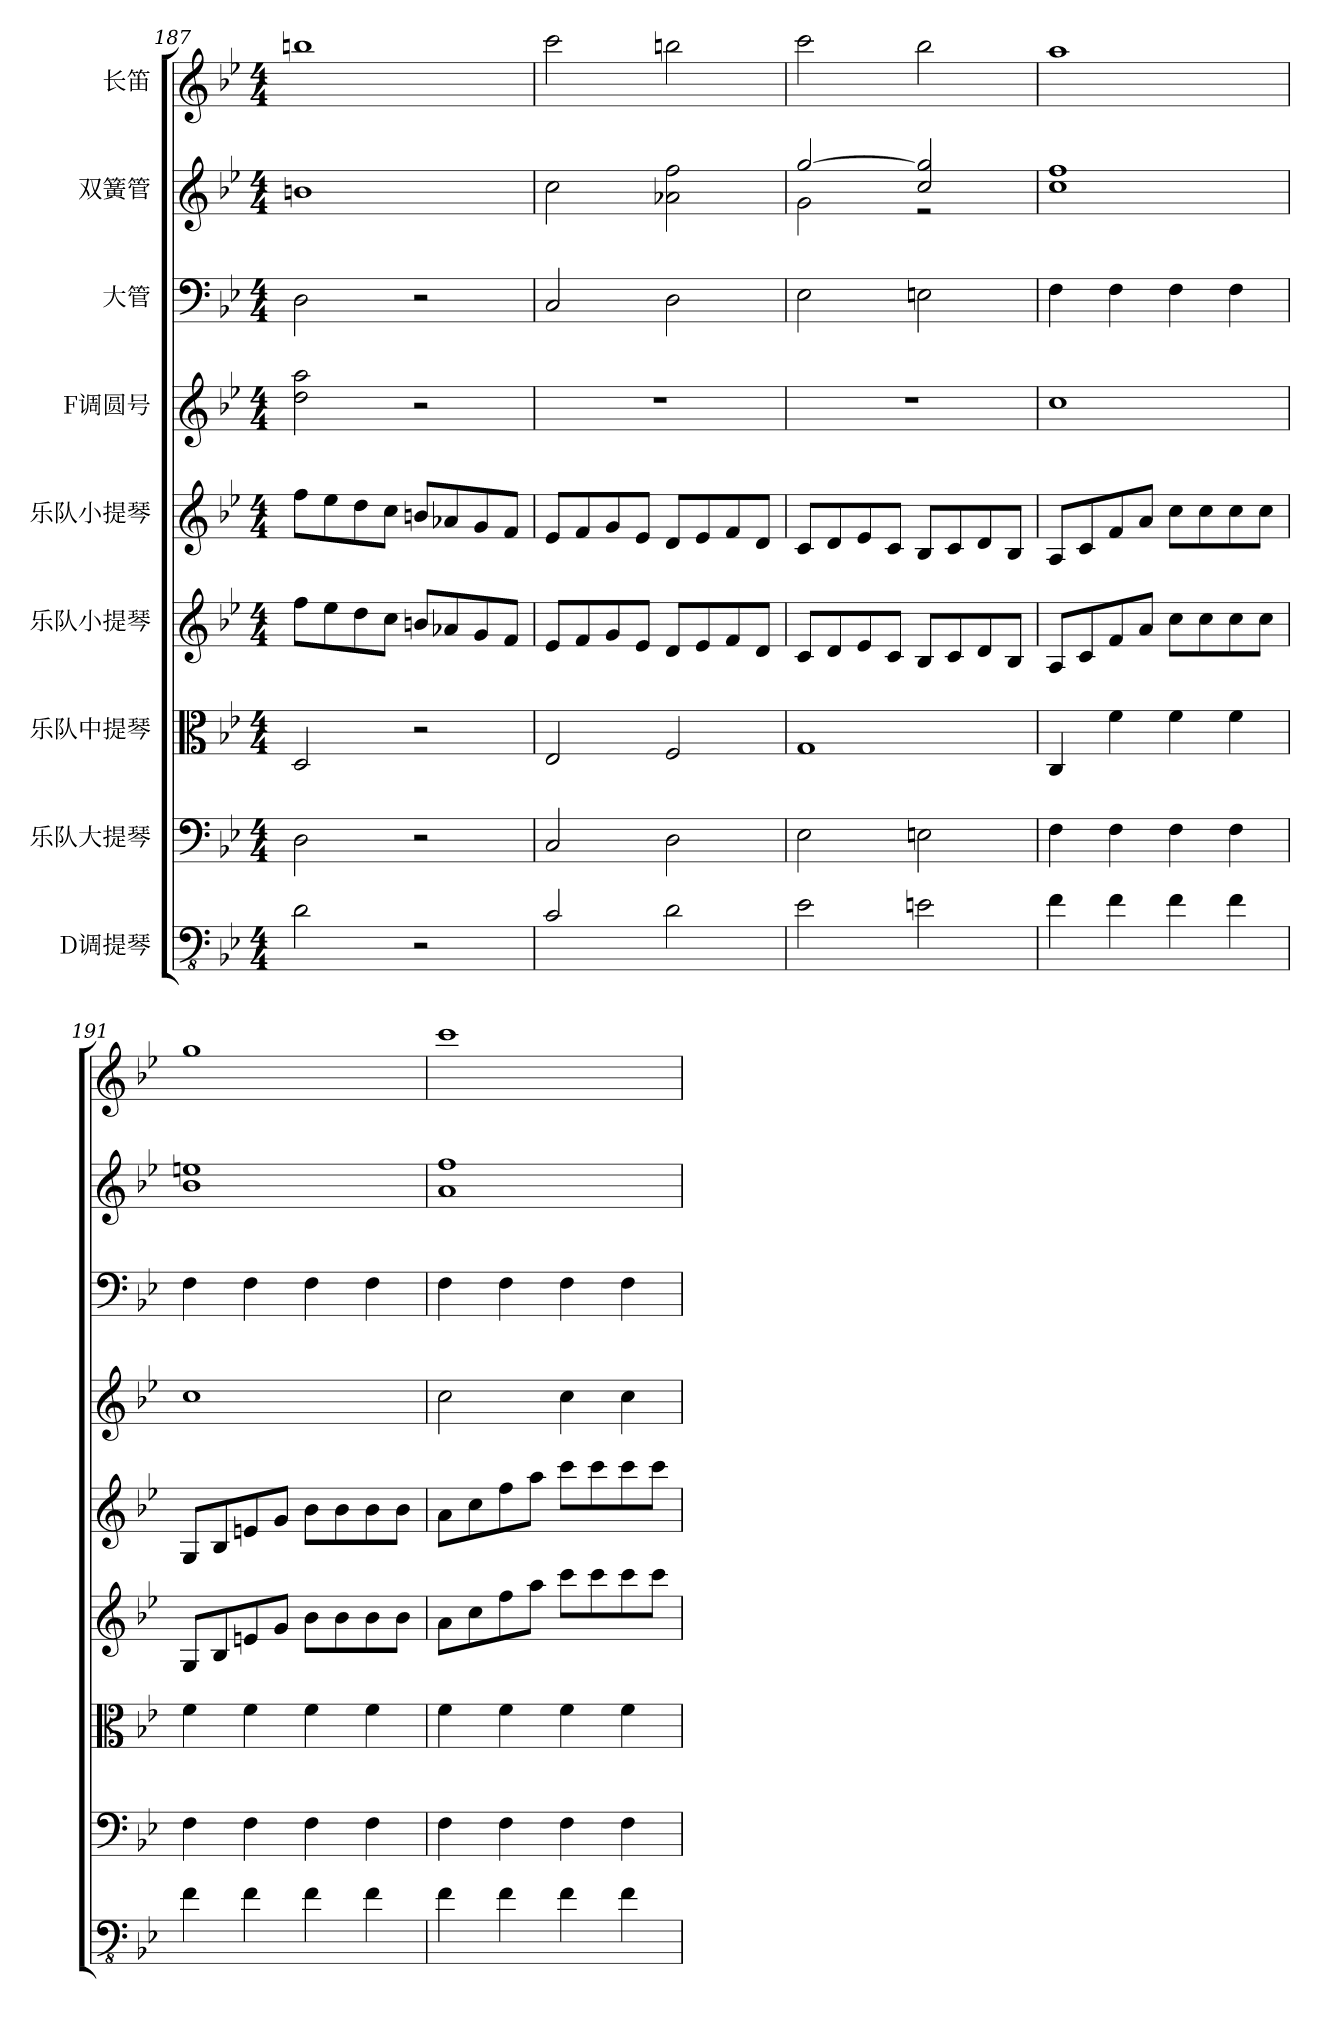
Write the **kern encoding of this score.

**kern	**kern	**kern	**kern	**kern	**kern	**kern	**kern	**kern
*part9	*part8	*part7	*part6	*part5	*part4	*part3	*part2	*part1
*staff9	*staff8	*staff7	*staff6	*staff5	*staff4	*staff3	*staff2	*staff1
*I"D调提琴	*I"乐队大提琴	*I"乐队中提琴	*I"乐队小提琴	*I"乐队小提琴	*I"F调圆号	*I"大管	*I"双簧管	*I"长笛
!!LO:PB:g=z
*clefFv4	*clefF4	*clefC3	*clefG2	*clefG2	*clefG2	*clefF4	*clefG2	*clefG2
*ITrd7c12	*	*	*	*	*ITrd4c7	*	*	*
*k[b-e-]	*k[b-e-]	*k[b-e-]	*k[b-e-]	*k[b-e-]	*k[b-e-a-]	*k[b-e-]	*k[b-e-]	*k[b-e-]
*M4/4	*M4/4	*M4/4	*M4/4	*M4/4	*M4/4	*M4/4	*M4/4	*M4/4
=187	=187	=187	=187	=187	=187	=187	=187	=187
2DD\	2D\	2D/	8ff\L	8ff\L	2g\ 2dd\	2D\	1bn	1bbn
.	.	.	8ee-\	8ee-\	.	.	.	.
.	.	.	8dd\	8dd\	.	.	.	.
.	.	.	8cc\J	8cc\J	.	.	.	.
2r	2r	2r	8bn/L	8bn/L	2r	2r	.	.
.	.	.	8a-X/	8a-X/	.	.	.	.
.	.	.	8g/	8g/	.	.	.	.
.	.	.	8f/J	8f/J	.	.	.	.
=188	=188	=188	=188	=188	=188	=188	=188	=188
2CC/	2C/	2E-/	8e-/L	8e-/L	1r	2C/	2cc\	2ccc\
.	.	.	8f/	8f/	.	.	.	.
.	.	.	8g/	8g/	.	.	.	.
.	.	.	8e-/J	8e-/J	.	.	.	.
2DD\	2D\	2F/	8d/L	8d/L	.	2D\	2a-X\ 2ff\	2bbn\
.	.	.	8e-/	8e-/	.	.	.	.
.	.	.	8f/	8f/	.	.	.	.
.	.	.	8d/J	8d/J	.	.	.	.
=189	=189	=189	=189	=189	=189	=189	=189	=189
*	*	*	*	*	*	*	*^	*
2EE-\	2E-\	1G	8c/L	8c/L	1r	2E-\	[2gg/	2g\	2ccc\
.	.	.	8d/	8d/	.	.	.	.	.
.	.	.	8e-/	8e-/	.	.	.	.	.
.	.	.	8c/J	8c/J	.	.	.	.	.
2EEn\	2En\	.	8B-/L	8B-/L	.	2En\	2cc/ 2gg/]	2r	2bb-\
.	.	.	8c/	8c/	.	.	.	.	.
.	.	.	8d/	8d/	.	.	.	.	.
.	.	.	8B-/J	8B-/J	.	.	.	.	.
*	*	*	*	*	*	*	*v	*v	*
=190	=190	=190	=190	=190	=190	=190	=190	=190
4FF\	4F\	4C/	8A/L	8A/L	1f	4F\	1cc 1ff	1aa
.	.	.	8c/	8c/	.	.	.	.
4FF\	4F\	4f\	8f/	8f/	.	4F\	.	.
.	.	.	8a/J	8a/J	.	.	.	.
4FF\	4F\	4f\	8cc\L	8cc\L	.	4F\	.	.
.	.	.	8cc\	8cc\	.	.	.	.
4FF\	4F\	4f\	8cc\	8cc\	.	4F\	.	.
.	.	.	8cc\J	8cc\J	.	.	.	.
!!LO:PB:g=z
=191	=191	=191	=191	=191	=191	=191	=191	=191
4FF\	4F\	4f\	8G/L	8G/L	1f	4F\	1b- 1een	1gg
.	.	.	8B-/	8B-/	.	.	.	.
4FF\	4F\	4f\	8en/	8en/	.	4F\	.	.
.	.	.	8g/J	8g/J	.	.	.	.
4FF\	4F\	4f\	8b-\L	8b-\L	.	4F\	.	.
.	.	.	8b-\	8b-\	.	.	.	.
4FF\	4F\	4f\	8b-\	8b-\	.	4F\	.	.
.	.	.	8b-\J	8b-\J	.	.	.	.
=192	=192	=192	=192	=192	=192	=192	=192	=192
4FF\	4F\	4f\	8a\L	8a\L	2f\	4F\	1a 1ff	1ccc
.	.	.	8cc\	8cc\	.	.	.	.
4FF\	4F\	4f\	8ff\	8ff\	.	4F\	.	.
.	.	.	8aa\J	8aa\J	.	.	.	.
4FF\	4F\	4f\	8ccc\L	8ccc\L	4f\	4F\	.	.
.	.	.	8ccc\	8ccc\	.	.	.	.
4FF\	4F\	4f\	8ccc\	8ccc\	4f\	4F\	.	.
.	.	.	8ccc\J	8ccc\J	.	.	.	.
=	=	=	=	=	=	=	=	=
*-	*-	*-	*-	*-	*-	*-	*-	*-
